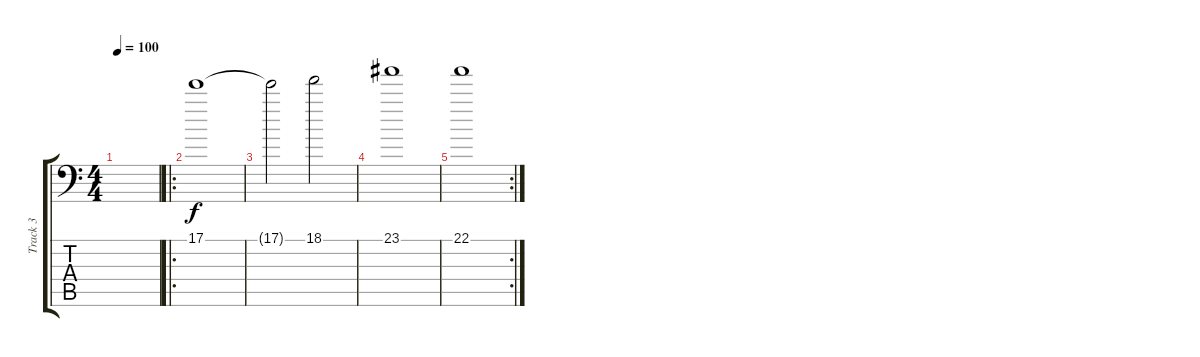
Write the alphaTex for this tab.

\track ("Track 3" "Track 3") {instrument distortionguitar}
\staff {score tabs}
\tuning (B3 Gb3 D3 A2 E2 A1) {hide}
\ts (4 4)
\tempo 100
\clef f4
\ks c
|
\ro
17.1.1 |
17.1{t}.2 18.1.2 |
23.1.1 |
\rc 2
22.1.1
